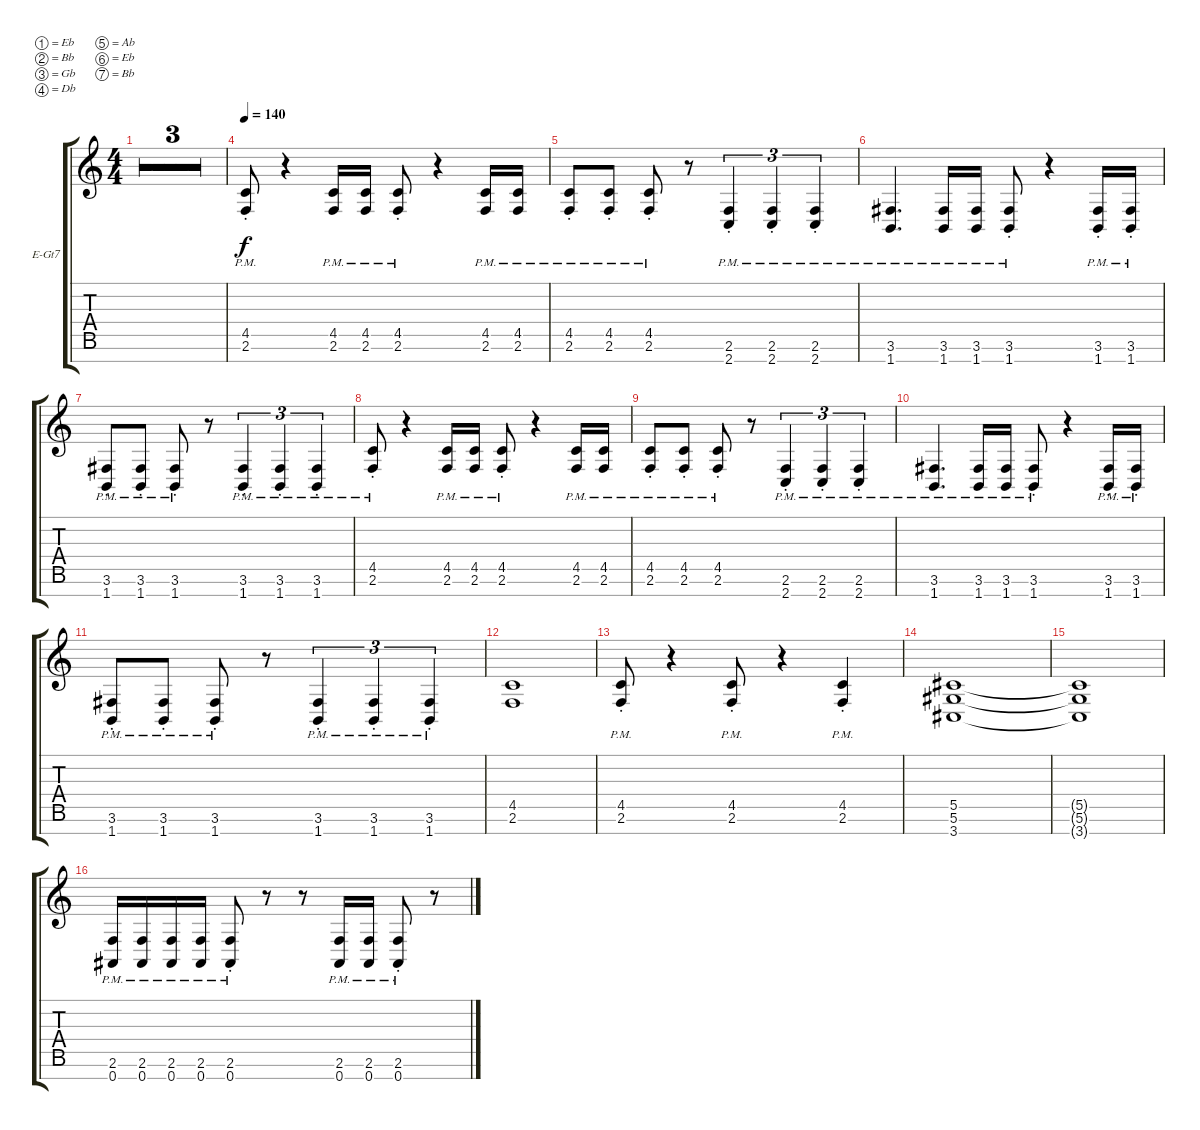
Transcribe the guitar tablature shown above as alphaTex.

\defaultSystemsLayout 4
\bracketExtendMode groupsimilarinstruments
\firstSystemTrackNameOrientation horizontal
\otherSystemsTrackNameOrientation horizontal
\track ("Electric Guitar" "E-Gt7") {multiBarRest instrument overdrivenguitar}
\staff {score tabs}
\tuning (Eb4 Bb3 Gb3 Db3 Ab2 Eb2 Bb1)
\ts (4 4)
\tempo 120
\clef g2
\ks c
|
|
|
\tempo 140
(2.6{pm st} 4.5{pm st}).8 r.4 (2.6{pm} 4.5{pm}).16 (4.5{pm} 2.6{pm}).16 (2.6{pm st} 4.5{pm st}).8 r.4 (2.6{pm} 4.5{pm}).16 (4.5{pm} 2.6{pm}).16 |
(2.6{pm st} 4.5{pm st}).8 (2.6{pm st} 4.5{pm st}).8 (2.6{pm st} 4.5{pm st}).8 r.8 (2.7{pm st} 2.6{pm st}).4{tu (3 2)} (2.6{pm st} 2.7{pm st}).4{tu (3 2)} (2.7{pm st} 2.6{pm st}).4{tu (3 2)} |
(1.7{pm} 3.6{pm}).4{d} (1.7{pm} 3.6{pm}).16 (3.6{pm} 1.7{pm}).16 (3.6{pm st} 1.7{st}).8 r.4 (3.6{pm} 1.7{st}).16 (3.6{pm} 1.7{st}).16 |
(3.6{pm st} 1.7{st}).8 (3.6{pm st} 1.7{st}).8 (3.6{pm st} 1.7{st}).8 r.8 (1.7{pm st} 3.6{pm st}).4{tu (3 2)} (3.6{pm st} 1.7{pm st}).4{tu (3 2)} (1.7{pm st} 3.6{pm st}).4{tu (3 2)} |
(2.6{pm st} 4.5{pm st}).8 r.4 (2.6{pm} 4.5{pm}).16 (4.5{pm} 2.6{pm}).16 (2.6{pm st} 4.5{pm st}).8 r.4 (2.6{pm} 4.5{pm}).16 (4.5{pm} 2.6{pm}).16 |
(2.6{pm st} 4.5{pm st}).8 (2.6{pm st} 4.5{pm st}).8 (2.6{pm st} 4.5{pm st}).8 r.8 (2.7{pm st} 2.6{pm st}).4{tu (3 2)} (2.6{pm st} 2.7{pm st}).4{tu (3 2)} (2.7{pm st} 2.6{pm st}).4{tu (3 2)} |
(1.7{pm} 3.6{pm}).4{d} (1.7{pm} 3.6{pm}).16 (3.6{pm} 1.7{pm}).16 (3.6{pm st} 1.7{st}).8 r.4 (3.6{pm} 1.7{st}).16 (3.6{pm} 1.7{st}).16 |
(3.6{pm st} 1.7{st}).8 (3.6{pm st} 1.7{st}).8 (3.6{pm st} 1.7{st}).8 r.8 (1.7{pm st} 3.6{pm st}).4{tu (3 2)} (3.6{pm st} 1.7{pm st}).4{tu (3 2)} (1.7{pm st} 3.6{pm st}).4{tu (3 2)} |
(2.6 4.5).1 |
(2.6{pm st} 4.5{pm st}).8 r.4 (2.6{pm st} 4.5{pm st}).8 r.4 (2.6{pm} 4.5{pm st}).4 |
(3.7 5.6 5.5).1 |
(5.5{t} 5.6{t} 3.7{t}).1 |
(0.7{pm} 2.6{pm}).16 (0.7{pm} 2.6{pm}).16 (0.7{pm} 2.6{pm}).16 (0.7{pm} 2.6{pm}).16 (2.6{pm st} 0.7{pm st}).8 r.8 r.8 (0.7{pm} 2.6{pm}).16 (0.7{pm} 2.6{pm}).16 (2.6{pm st} 0.7{pm st}).8 r.8
